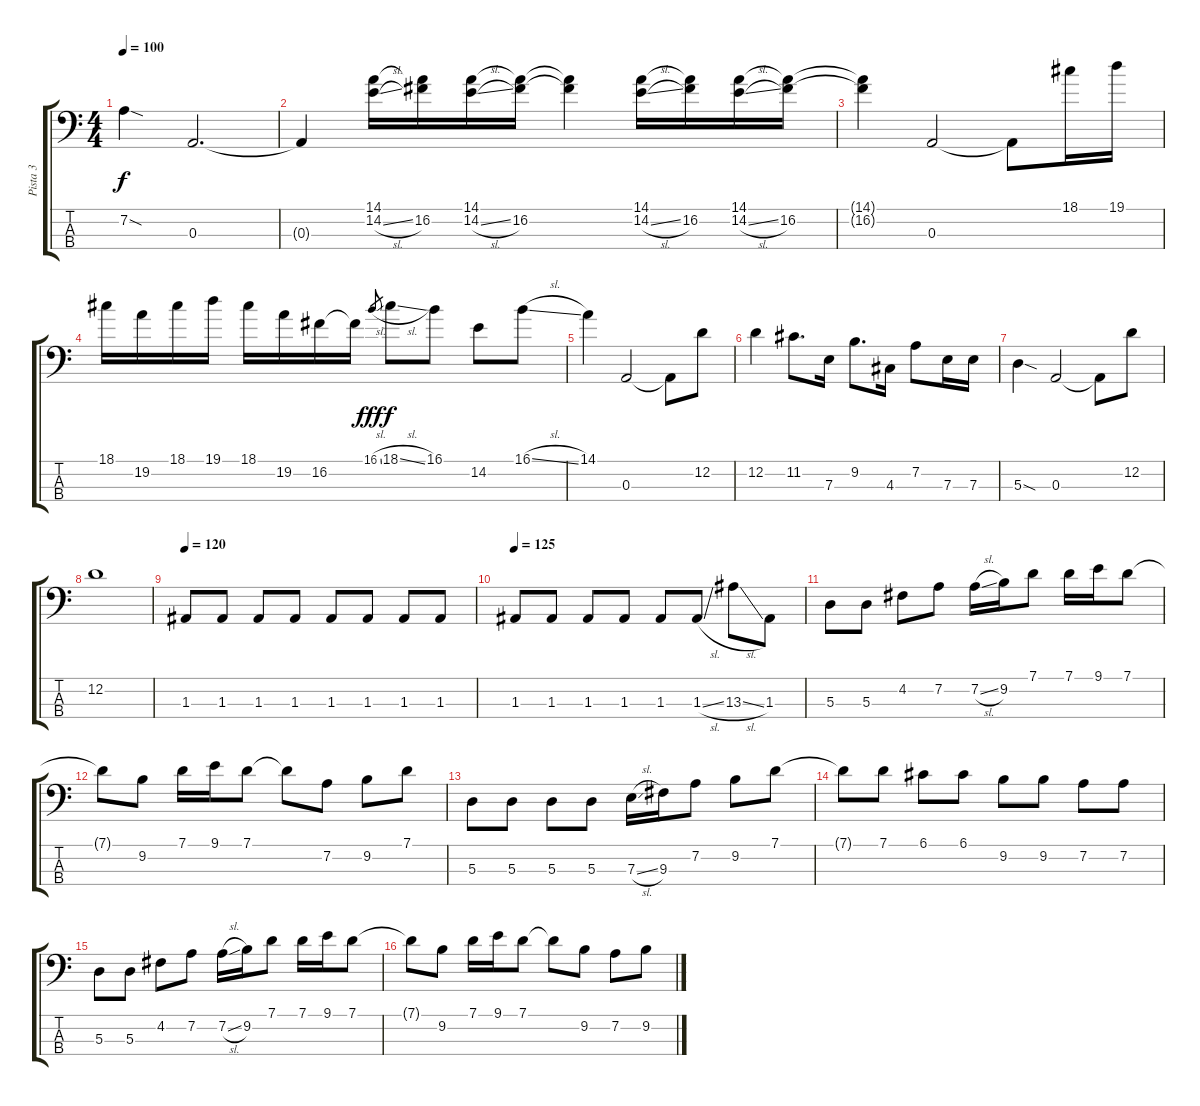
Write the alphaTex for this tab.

\track ("Pista 3" "Pista 3") {instrument electricbassfinger}
\staff {score tabs}
\tuning (G2 D2 A1 D1) {hide}
\ts (4 4)
\tempo 100
\clef f4
\ks c
7.2{sod t}.4{dy f} 0.3.2{d} |
0.3{t}.4 (14.1 14.2{sl}).16 (14.1{t} 16.2).16 (14.1 14.2{sl}).16 (14.1{t} 16.2).16 (14.1{t} 16.2{t}).4 (14.1 14.2{sl}).16 (14.1{t} 16.2).16 (14.1 14.2{sl}).16 (14.1{t} 16.2).16 |
(14.1{t} 16.2{t}).4 0.3.2 0.3{t}.8 18.1.16 19.1.16 |
18.1.16 19.2.16 18.1.16 19.1.16 18.1.16 19.2.16 16.2.16 16.2{t}.16 16.1{sl}.8{gr dy fff} 18.1{sl}.8{dy f} 16.1.8 14.2.8 16.1{sl}.8 |
14.1.4 0.3.2 0.3{t}.8 12.2.8 |
12.2.4 11.2.8{d} 7.3.16 9.2.8{d} 4.3.16 7.2.8 7.3.16 7.3.16 |
5.3{sod}.4 0.3.2 0.3{t}.8 12.2.8 |
12.2.1 |
\tempo 120
1.3.8 1.3.8 1.3.8 1.3.8 1.3.8 1.3.8 1.3.8 1.3.8 |
\tempo 125
1.3.8 1.3.8 1.3.8 1.3.8 1.3.8 1.3{sl}.8 13.3{sl}.8 1.3.8 |
5.3.8 5.3.8 4.2.8 7.2.8 7.2{sl}.16 9.2.16 7.1.8 7.1.16 9.1.16 7.1.8 |
7.1{t}.8 9.2.8 7.1.16 9.1.16 7.1.8 7.1{t}.8 7.2.8 9.2.8 7.1.8 |
5.3.8 5.3.8 5.3.8 5.3.8 7.3{sl}.16 9.3.16 7.2.8 9.2.8 7.1.8 |
7.1{t}.8 7.1.8 6.1.8 6.1.8 9.2.8 9.2.8 7.2.8 7.2.8 |
5.3.8 5.3.8 4.2.8 7.2.8 7.2{sl}.16 9.2.16 7.1.8 7.1.16 9.1.16 7.1.8 |
7.1{t}.8 9.2.8 7.1.16 9.1.16 7.1.8 7.1{t}.8 9.2.8 7.2.8 9.2.8
